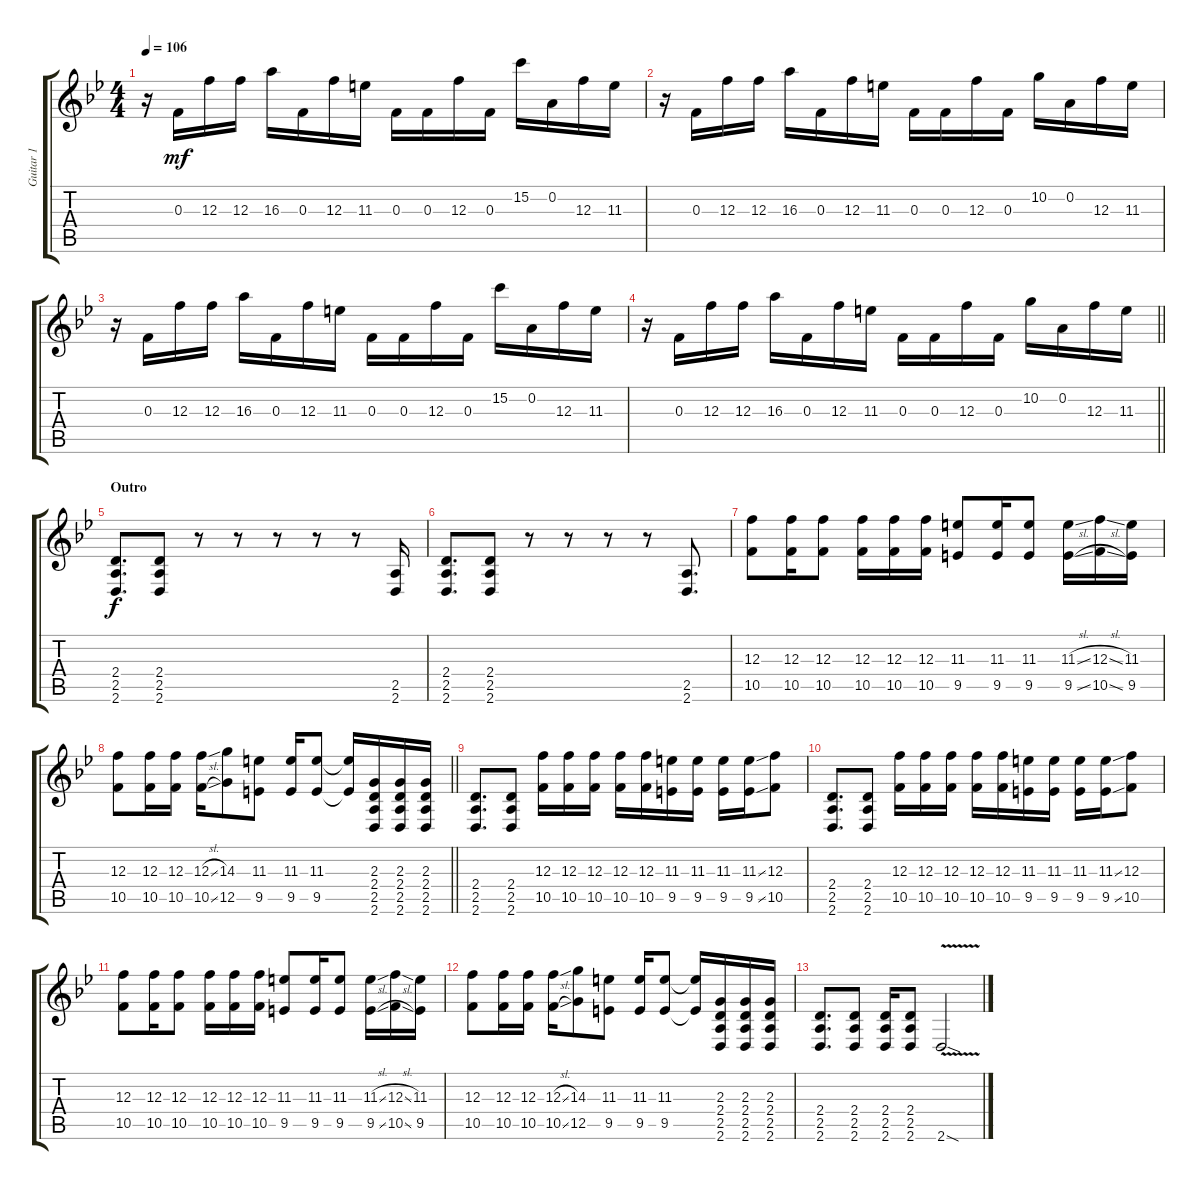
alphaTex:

\track ("Guitar 1" "Guitar 1") {instrument distortionguitar}
\staff {score tabs}
\tuning (D4 A3 F3 C3 G2 C2) {hide}
\ts (4 4)
\tempo 106
\clef g2
\ks bb
r.16{dy mf} 0.3.16 12.3.16 12.3.16 16.3.16 0.3.16 12.3.16 11.3.16 0.3.16 0.3.16 12.3.16 0.3.16 15.2.16 0.2.16 12.3.16 11.3.16 |
r.16 0.3.16 12.3.16 12.3.16 16.3.16 0.3.16 12.3.16 11.3.16 0.3.16 0.3.16 12.3.16 0.3.16 10.2.16 0.2.16 12.3.16 11.3.16 |
r.16 0.3.16 12.3.16 12.3.16 16.3.16 0.3.16 12.3.16 11.3.16 0.3.16 0.3.16 12.3.16 0.3.16 15.2.16 0.2.16 12.3.16 11.3.16 |
\barLineRight lightlight
r.16 0.3.16 12.3.16 12.3.16 16.3.16 0.3.16 12.3.16 11.3.16 0.3.16 0.3.16 12.3.16 0.3.16 10.2.16 0.2.16 12.3.16 11.3.16 |
\section ("" "Outro")
(2.4 2.5 2.6).8{d dy f} (2.4 2.5 2.6).8 r.8 r.8 r.8 r.8 r.8 (2.5 2.6).16 |
(2.4 2.5 2.6).8{d} (2.4 2.5 2.6).8 r.8 r.8 r.8 r.8 (2.5 2.6).8{d} |
(12.3 10.5).8 (12.3 10.5).16 (12.3 10.5).8 (12.3 10.5).16 (12.3 10.5).16 (12.3 10.5).16 (11.3 9.5).8 (11.3 9.5).16 (11.3 9.5).8 (11.3{sl} 9.5{sl}).16 (12.3{sl} 10.5{sl}).16 (11.3 9.5).16 |
\barLineRight lightlight
(12.3 10.5).8 (12.3 10.5).16 (12.3 10.5).16 (12.3{sl} 10.5{sl}).16 (14.3 12.5).8 (11.3 9.5).8 (11.3 9.5).16 (11.3 9.5).8 (11.3{t} 9.5{t}).16 (2.3 2.4 2.5 2.6).16 (2.3 2.4 2.5 2.6).16 (2.3 2.4 2.5 2.6).16 |
(2.4 2.5 2.6).8{d} (2.4 2.5 2.6).8 (12.3 10.5).16 (12.3 10.5).16 (12.3 10.5).16 (12.3 10.5).16 (12.3 10.5).16 (11.3 9.5).16 (11.3 9.5).16 (11.3 9.5).16 (11.3{ss} 9.5{ss}).16 (12.3 10.5).8 |
(2.4 2.5 2.6).8{d} (2.4 2.5 2.6).8 (12.3 10.5).16 (12.3 10.5).16 (12.3 10.5).16 (12.3 10.5).16 (12.3 10.5).16 (11.3 9.5).16 (11.3 9.5).16 (11.3 9.5).16 (11.3{ss} 9.5{ss}).16 (12.3 10.5).8 |
(12.3 10.5).8 (12.3 10.5).16 (12.3 10.5).8 (12.3 10.5).16 (12.3 10.5).16 (12.3 10.5).16 (11.3 9.5).8 (11.3 9.5).16 (11.3 9.5).8 (11.3{sl} 9.5{sl}).16 (12.3{sl} 10.5{sl}).16 (11.3 9.5).16 |
(12.3 10.5).8 (12.3 10.5).16 (12.3 10.5).16 (12.3{sl} 10.5{sl}).16 (14.3 12.5).8 (11.3 9.5).8 (11.3 9.5).16 (11.3 9.5).8 (11.3{t} 9.5{t}).16 (2.3 2.4 2.5 2.6).16 (2.3 2.4 2.5 2.6).16 (2.3 2.4 2.5 2.6).16 |
(2.4 2.5 2.6).8{d} (2.4 2.5 2.6).8 (2.4 2.5 2.6).16 (2.4 2.5 2.6).8 2.6{v sod}.2
